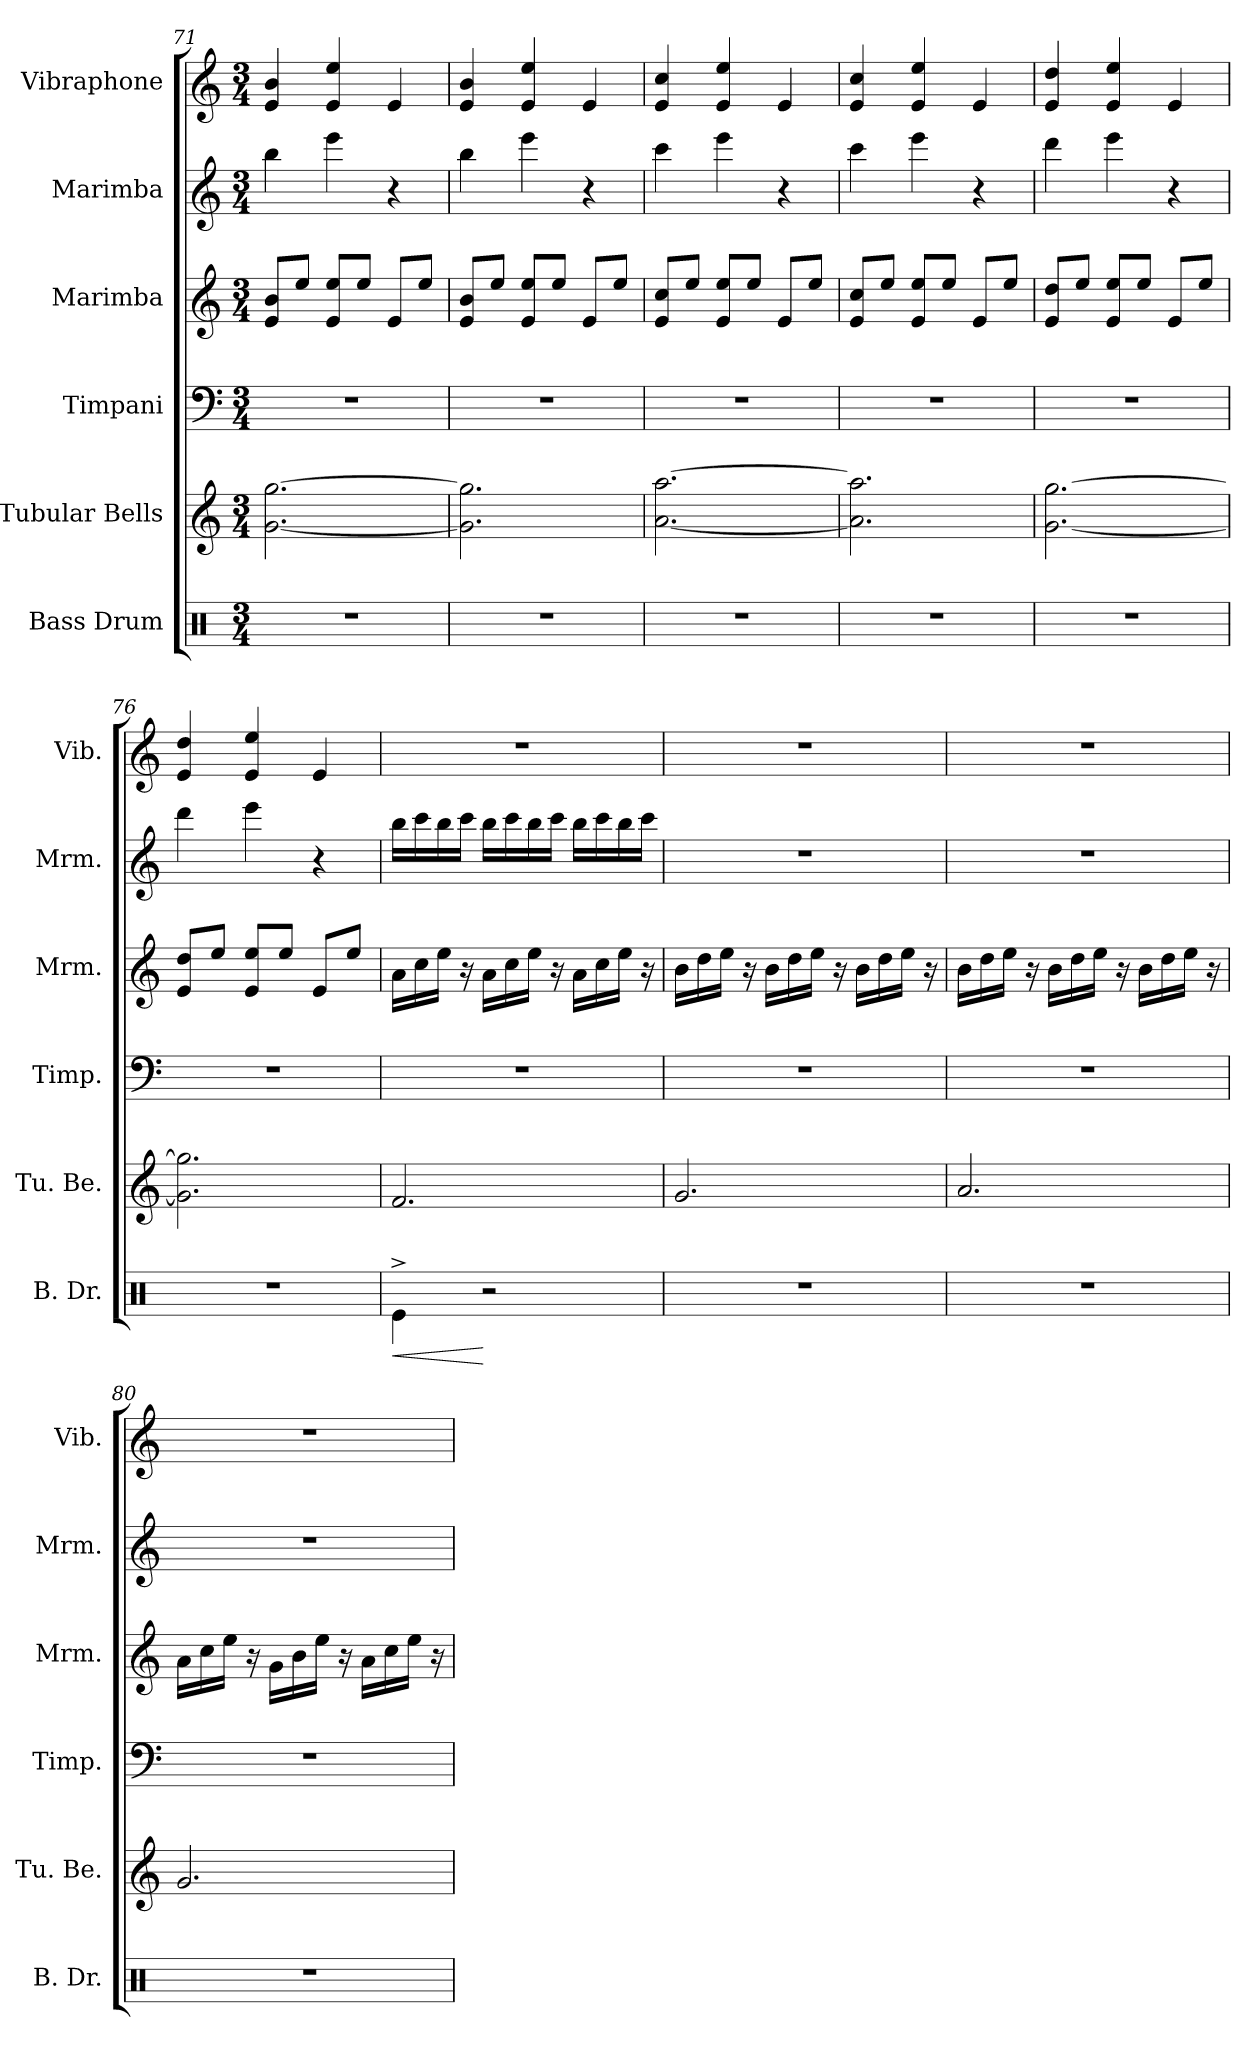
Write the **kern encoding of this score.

**kern	**dynam	**kern	**kern	**kern	**kern	**kern
*part6	*part6	*part5	*part4	*part3	*part2	*part1
*staff6	*staff6	*staff5	*staff4	*staff3	*staff2	*staff1
*I"Bass Drum	*	*I"Tubular Bells	*I"Timpani	*I"Marimba	*I"Marimba	*I"Vibraphone
*I'B. Dr.	*	*I'Tu. Be.	*I'Timp.	*I'Mrm.	*I'Mrm.	*I'Vib.
*clefX	*	*clefG2	*clefF4	*clefG2	*clefG2	*clefG2
*k[]	*	*k[]	*k[]	*k[]	*k[]	*k[]
*M3/4	*	*M3/4	*M3/4	*M3/4	*M3/4	*M3/4
=71	=71	=71	=71	=71	=71	=71
2.r	.	[2.g\ [2.gg\	2.r	8e/ 8b/L	4bb\	4e/ 4b/
.	.	.	.	8ee/J	.	.
.	.	.	.	8e/ 8ee/L	4eee\	4e/ 4ee/
.	.	.	.	8ee/J	.	.
.	.	.	.	8e/L	4r	4e/
.	.	.	.	8ee/J	.	.
=72	=72	=72	=72	=72	=72	=72
2.r	.	2.g\] 2.gg\]	2.r	8e/ 8b/L	4bb\	4e/ 4b/
.	.	.	.	8ee/J	.	.
.	.	.	.	8e/ 8ee/L	4eee\	4e/ 4ee/
.	.	.	.	8ee/J	.	.
.	.	.	.	8e/L	4r	4e/
.	.	.	.	8ee/J	.	.
=73	=73	=73	=73	=73	=73	=73
2.r	.	[2.a\ [2.aa\	2.r	8e/ 8cc/L	4ccc\	4e/ 4cc/
.	.	.	.	8ee/J	.	.
.	.	.	.	8e/ 8ee/L	4eee\	4e/ 4ee/
.	.	.	.	8ee/J	.	.
.	.	.	.	8e/L	4r	4e/
.	.	.	.	8ee/J	.	.
=74	=74	=74	=74	=74	=74	=74
2.r	.	2.a\] 2.aa\]	2.r	8e/ 8cc/L	4ccc\	4e/ 4cc/
.	.	.	.	8ee/J	.	.
.	.	.	.	8e/ 8ee/L	4eee\	4e/ 4ee/
.	.	.	.	8ee/J	.	.
.	.	.	.	8e/L	4r	4e/
.	.	.	.	8ee/J	.	.
=75	=75	=75	=75	=75	=75	=75
2.r	.	[2.g\ [2.gg\	2.r	8e/ 8dd/L	4ddd\	4e/ 4dd/
.	.	.	.	8ee/J	.	.
.	.	.	.	8e/ 8ee/L	4eee\	4e/ 4ee/
.	.	.	.	8ee/J	.	.
.	.	.	.	8e/L	4r	4e/
.	.	.	.	8ee/J	.	.
!!LO:LB:g=z
=76	=76	=76	=76	=76	=76	=76
2.r	.	2.g\] 2.gg\]	2.r	8e/ 8dd/L	4ddd\	4e/ 4dd/
.	.	.	.	8ee/J	.	.
.	.	.	.	8e/ 8ee/L	4eee\	4e/ 4ee/
.	.	.	.	8ee/J	.	.
.	.	.	.	8e/L	4r	4e/
.	.	.	.	8ee/J	.	.
=77	=77	=77	=77	=77	=77	=77
!	!LO:HP:b	!	!	!	!	!
4Re^\	<	2.f/	2.r	16a\LL	16bb\LL	2.r
.	.	.	.	16cc\	16ccc\	.
.	.	.	.	16ee\JJ	16bb\	.
.	.	.	.	16r	16ccc\JJ	.
2r	[	.	.	16a\LL	16bb\LL	.
.	.	.	.	16cc\	16ccc\	.
.	.	.	.	16ee\JJ	16bb\	.
.	.	.	.	16r	16ccc\JJ	.
.	.	.	.	16a\LL	16bb\LL	.
.	.	.	.	16cc\	16ccc\	.
.	.	.	.	16ee\JJ	16bb\	.
.	.	.	.	16r	16ccc\JJ	.
=78	=78	=78	=78	=78	=78	=78
2.r	.	2.g/	2.r	16b\LL	2.r	2.r
.	.	.	.	16dd\	.	.
.	.	.	.	16ee\JJ	.	.
.	.	.	.	16r	.	.
.	.	.	.	16b\LL	.	.
.	.	.	.	16dd\	.	.
.	.	.	.	16ee\JJ	.	.
.	.	.	.	16r	.	.
.	.	.	.	16b\LL	.	.
.	.	.	.	16dd\	.	.
.	.	.	.	16ee\JJ	.	.
.	.	.	.	16r	.	.
!!LO:PB:g=z
=79	=79	=79	=79	=79	=79	=79
2.r	.	2.a/	2.r	16b\LL	2.r	2.r
.	.	.	.	16dd\	.	.
.	.	.	.	16ee\JJ	.	.
.	.	.	.	16r	.	.
.	.	.	.	16b\LL	.	.
.	.	.	.	16dd\	.	.
.	.	.	.	16ee\JJ	.	.
.	.	.	.	16r	.	.
.	.	.	.	16b\LL	.	.
.	.	.	.	16dd\	.	.
.	.	.	.	16ee\JJ	.	.
.	.	.	.	16r	.	.
=80	=80	=80	=80	=80	=80	=80
2.r	.	2.g/	2.r	16a\LL	2.r	2.r
.	.	.	.	16cc\	.	.
.	.	.	.	16ee\JJ	.	.
.	.	.	.	16r	.	.
.	.	.	.	16g\LL	.	.
.	.	.	.	16b\	.	.
.	.	.	.	16ee\JJ	.	.
.	.	.	.	16r	.	.
.	.	.	.	16a\LL	.	.
.	.	.	.	16cc\	.	.
.	.	.	.	16ee\JJ	.	.
.	.	.	.	16r	.	.
=	=	=	=	=	=	=
*-	*-	*-	*-	*-	*-	*-
